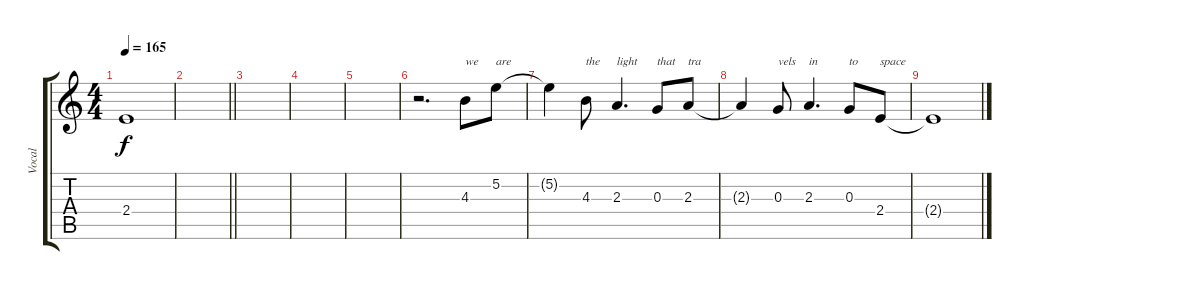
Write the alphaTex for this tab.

\track ("Vocal" "Vocal") {instrument acousticguitarnylon}
\staff {score tabs}
\tuning (E4 B3 G3 D3 A2 E2) {hide}
\ts (4 4)
\tempo 165
\clef g2
\ks c
2.4{t}.1{dy f} |
\barLineRight lightlight
|
|
|
|
r.2{d} 4.3.8{txt "we"} 5.2.8{txt "are"} |
5.2{t}.4 4.3.8{txt "the"} 2.3.4{d txt "light"} 0.3.8{txt "that"} 2.3.8{txt "tra"} |
2.3{t}.4 0.3.8{txt "vels"} 2.3.4{d txt "in"} 0.3.8{txt "to"} 2.4.8{txt "space"} |
2.4{t}.1
